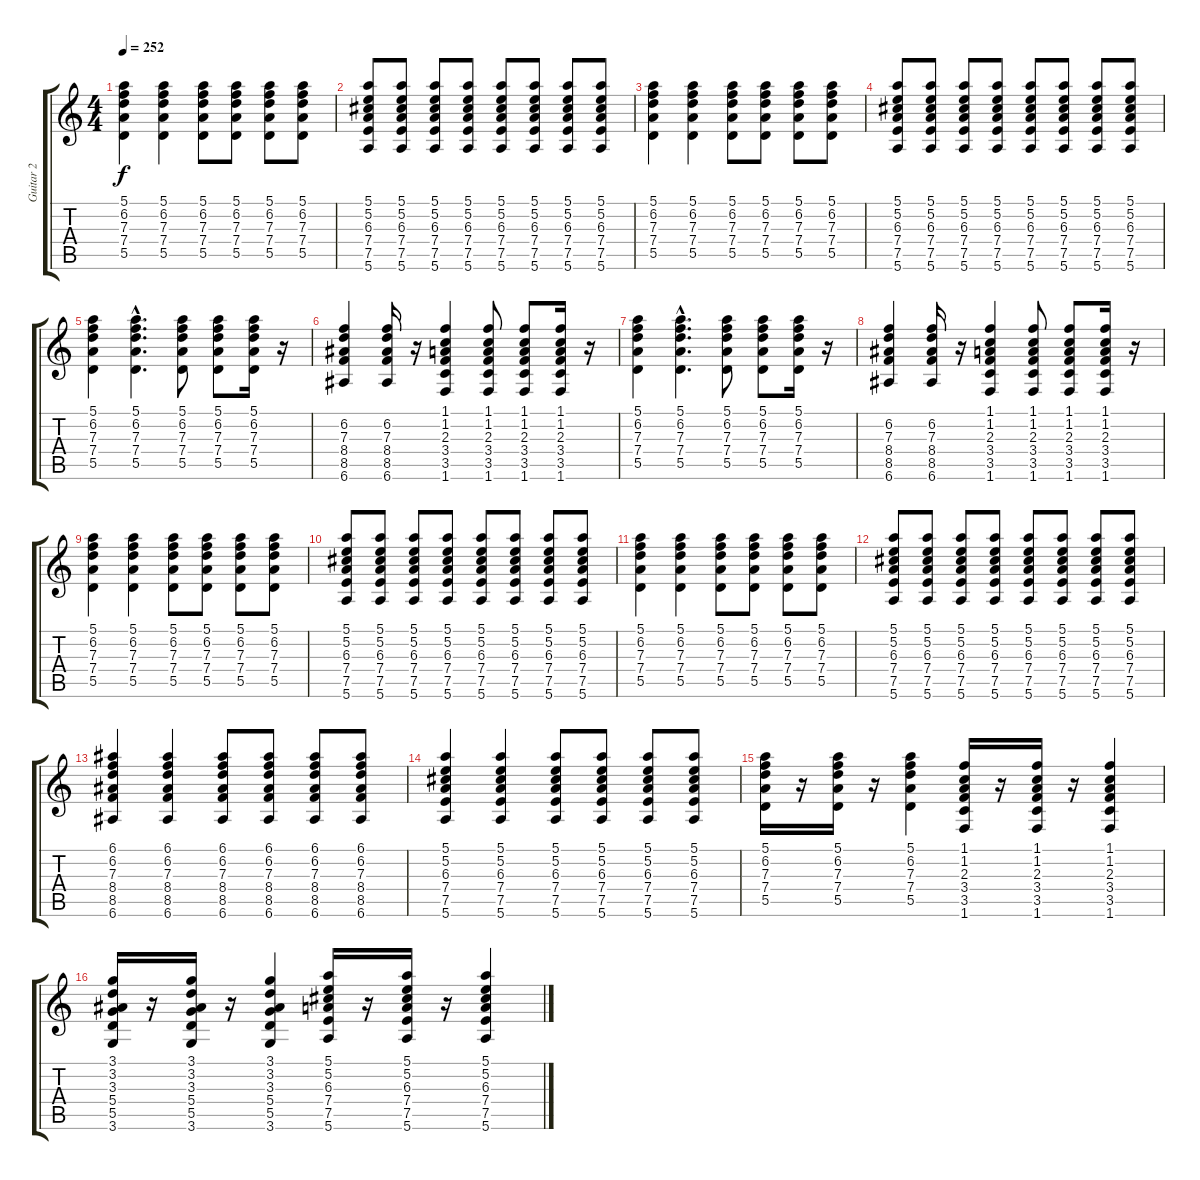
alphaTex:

\track ("Guitar 2" "Guitar 2") {instrument distortionguitar}
\staff {score tabs}
\tuning (E4 B3 G3 D3 A2 E2) {hide}
\ts (4 4)
\tempo 252
\clef g2
\ks c
(5.1 6.2 7.3 7.4 5.5).4{dy f} (5.1 6.2 7.3 7.4 5.5).4 (5.1 6.2 7.3 7.4 5.5).8 (5.1 6.2 7.3 7.4 5.5).8 (5.1 6.2 7.3 7.4 5.5).8 (5.1 6.2 7.3 7.4 5.5).8 |
(5.1 5.2 6.3 7.4 7.5 5.6).8 (5.1 5.2 6.3 7.4 7.5 5.6).8 (5.1 5.2 6.3 7.4 7.5 5.6).8 (5.1 5.2 6.3 7.4 7.5 5.6).8 (5.1 5.2 6.3 7.4 7.5 5.6).8 (5.1 5.2 6.3 7.4 7.5 5.6).8 (5.1 5.2 6.3 7.4 7.5 5.6).8 (5.1 5.2 6.3 7.4 7.5 5.6).8 |
(5.1 6.2 7.3 7.4 5.5).4 (5.1 6.2 7.3 7.4 5.5).4 (5.1 6.2 7.3 7.4 5.5).8 (5.1 6.2 7.3 7.4 5.5).8 (5.1 6.2 7.3 7.4 5.5).8 (5.1 6.2 7.3 7.4 5.5).8 |
(5.1 5.2 6.3 7.4 7.5 5.6).8 (5.1 5.2 6.3 7.4 7.5 5.6).8 (5.1 5.2 6.3 7.4 7.5 5.6).8 (5.1 5.2 6.3 7.4 7.5 5.6).8 (5.1 5.2 6.3 7.4 7.5 5.6).8 (5.1 5.2 6.3 7.4 7.5 5.6).8 (5.1 5.2 6.3 7.4 7.5 5.6).8 (5.1 5.2 6.3 7.4 7.5 5.6).8 |
(5.1 6.2 7.3 7.4 5.5).4 (5.1{hac} 6.2{hac} 7.3{hac} 7.4{hac} 5.5{hac}).4{d} (5.1 6.2 7.3 7.4 5.5).8 (5.1 6.2 7.3 7.4 5.5).8 (5.1 6.2 7.3 7.4 5.5).16 r.16 |
(6.2 7.3 8.4 8.5 6.6).4 (6.2 7.3 8.4 8.5 6.6).16 r.16 (1.1 1.2 2.3 3.4 3.5 1.6).4 (1.1 1.2 2.3 3.4 3.5 1.6).8 (1.1 1.2 2.3 3.4 3.5 1.6).8 (1.1 1.2 2.3 3.4 3.5 1.6).16 r.16 |
(5.1 6.2 7.3 7.4 5.5).4 (5.1{hac} 6.2{hac} 7.3{hac} 7.4{hac} 5.5{hac}).4{d} (5.1 6.2 7.3 7.4 5.5).8 (5.1 6.2 7.3 7.4 5.5).8 (5.1 6.2 7.3 7.4 5.5).16 r.16 |
(6.2 7.3 8.4 8.5 6.6).4 (6.2 7.3 8.4 8.5 6.6).16 r.16 (1.1 1.2 2.3 3.4 3.5 1.6).4 (1.1 1.2 2.3 3.4 3.5 1.6).8 (1.1 1.2 2.3 3.4 3.5 1.6).8 (1.1 1.2 2.3 3.4 3.5 1.6).16 r.16 |
(5.1 6.2 7.3 7.4 5.5).4 (5.1 6.2 7.3 7.4 5.5).4 (5.1 6.2 7.3 7.4 5.5).8 (5.1 6.2 7.3 7.4 5.5).8 (5.1 6.2 7.3 7.4 5.5).8 (5.1 6.2 7.3 7.4 5.5).8 |
(5.1 5.2 6.3 7.4 7.5 5.6).8 (5.1 5.2 6.3 7.4 7.5 5.6).8 (5.1 5.2 6.3 7.4 7.5 5.6).8 (5.1 5.2 6.3 7.4 7.5 5.6).8 (5.1 5.2 6.3 7.4 7.5 5.6).8 (5.1 5.2 6.3 7.4 7.5 5.6).8 (5.1 5.2 6.3 7.4 7.5 5.6).8 (5.1 5.2 6.3 7.4 7.5 5.6).8 |
(5.1 6.2 7.3 7.4 5.5).4 (5.1 6.2 7.3 7.4 5.5).4 (5.1 6.2 7.3 7.4 5.5).8 (5.1 6.2 7.3 7.4 5.5).8 (5.1 6.2 7.3 7.4 5.5).8 (5.1 6.2 7.3 7.4 5.5).8 |
(5.1 5.2 6.3 7.4 7.5 5.6).8 (5.1 5.2 6.3 7.4 7.5 5.6).8 (5.1 5.2 6.3 7.4 7.5 5.6).8 (5.1 5.2 6.3 7.4 7.5 5.6).8 (5.1 5.2 6.3 7.4 7.5 5.6).8 (5.1 5.2 6.3 7.4 7.5 5.6).8 (5.1 5.2 6.3 7.4 7.5 5.6).8 (5.1 5.2 6.3 7.4 7.5 5.6).8 |
(6.1 6.2 7.3 8.4 8.5 6.6).4 (6.1 6.2 7.3 8.4 8.5 6.6).4 (6.1 6.2 7.3 8.4 8.5 6.6).8 (6.1 6.2 7.3 8.4 8.5 6.6).8 (6.1 6.2 7.3 8.4 8.5 6.6).8 (6.1 6.2 7.3 8.4 8.5 6.6).8 |
(5.1 5.2 6.3 7.4 7.5 5.6).4 (5.1 5.2 6.3 7.4 7.5 5.6).4 (5.1 5.2 6.3 7.4 7.5 5.6).8 (5.1 5.2 6.3 7.4 7.5 5.6).8 (5.1 5.2 6.3 7.4 7.5 5.6).8 (5.1 5.2 6.3 7.4 7.5 5.6).8 |
(5.1 6.2 7.3 7.4 5.5).16 r.16 (5.1 6.2 7.3 7.4 5.5).16 r.16 (5.1 6.2 7.3 7.4 5.5).4 (1.1 1.2 2.3 3.4 3.5 1.6).16 r.16 (1.1 1.2 2.3 3.4 3.5 1.6).16 r.16 (1.1 1.2 2.3 3.4 3.5 1.6).4 |
(3.1 3.2 3.3 5.4 5.5 3.6).16 r.16 (3.1 3.2 3.3 5.4 5.5 3.6).16 r.16 (3.1 3.2 3.3 5.4 5.5 3.6).4 (5.1 5.2 6.3 7.4 7.5 5.6).16 r.16 (5.1 5.2 6.3 7.4 7.5 5.6).16 r.16 (5.1 5.2 6.3 7.4 7.5 5.6).4
